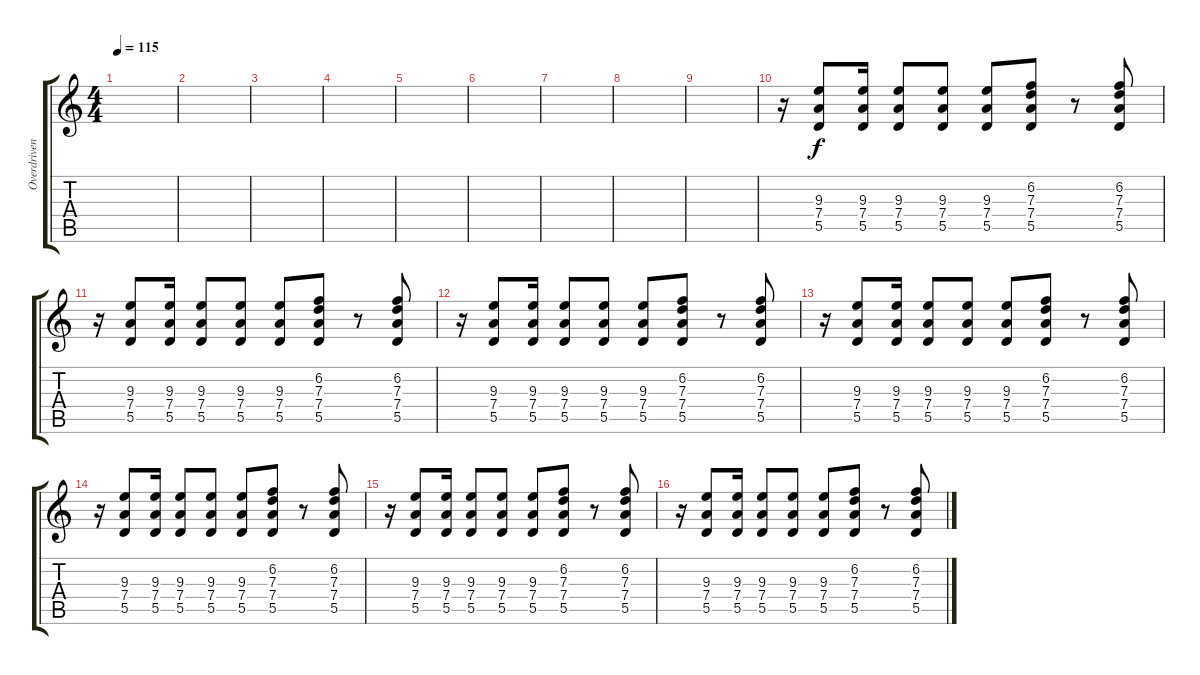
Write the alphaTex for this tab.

\track ("Overdriven Guitar (main)" "Overdriven") {instrument overdrivenguitar}
\staff {score tabs}
\tuning (E4 B3 G3 D3 A2 E2) {hide}
\ts (4 4)
\tempo 115
\clef g2
\ks c
|
|
|
|
|
|
|
|
|
r.16 (9.3 7.4 5.5).8 (9.3 7.4 5.5).16 (9.3 7.4 5.5).8 (9.3 7.4 5.5).8 (9.3 7.4 5.5).8 (6.2 7.3 7.4 5.5).8 r.8 (6.2 7.3 7.4 5.5).8 |
r.16 (9.3 7.4 5.5).8 (9.3 7.4 5.5).16 (9.3 7.4 5.5).8 (9.3 7.4 5.5).8 (9.3 7.4 5.5).8 (6.2 7.3 7.4 5.5).8 r.8 (6.2 7.3 7.4 5.5).8 |
r.16 (9.3 7.4 5.5).8 (9.3 7.4 5.5).16 (9.3 7.4 5.5).8 (9.3 7.4 5.5).8 (9.3 7.4 5.5).8 (6.2 7.3 7.4 5.5).8 r.8 (6.2 7.3 7.4 5.5).8 |
r.16 (9.3 7.4 5.5).8 (9.3 7.4 5.5).16 (9.3 7.4 5.5).8 (9.3 7.4 5.5).8 (9.3 7.4 5.5).8 (6.2 7.3 7.4 5.5).8 r.8 (6.2 7.3 7.4 5.5).8 |
r.16 (9.3 7.4 5.5).8 (9.3 7.4 5.5).16 (9.3 7.4 5.5).8 (9.3 7.4 5.5).8 (9.3 7.4 5.5).8 (6.2 7.3 7.4 5.5).8 r.8 (6.2 7.3 7.4 5.5).8 |
r.16 (9.3 7.4 5.5).8 (9.3 7.4 5.5).16 (9.3 7.4 5.5).8 (9.3 7.4 5.5).8 (9.3 7.4 5.5).8 (6.2 7.3 7.4 5.5).8 r.8 (6.2 7.3 7.4 5.5).8 |
r.16 (9.3 7.4 5.5).8 (9.3 7.4 5.5).16 (9.3 7.4 5.5).8 (9.3 7.4 5.5).8 (9.3 7.4 5.5).8 (6.2 7.3 7.4 5.5).8 r.8 (6.2 7.3 7.4 5.5).8
